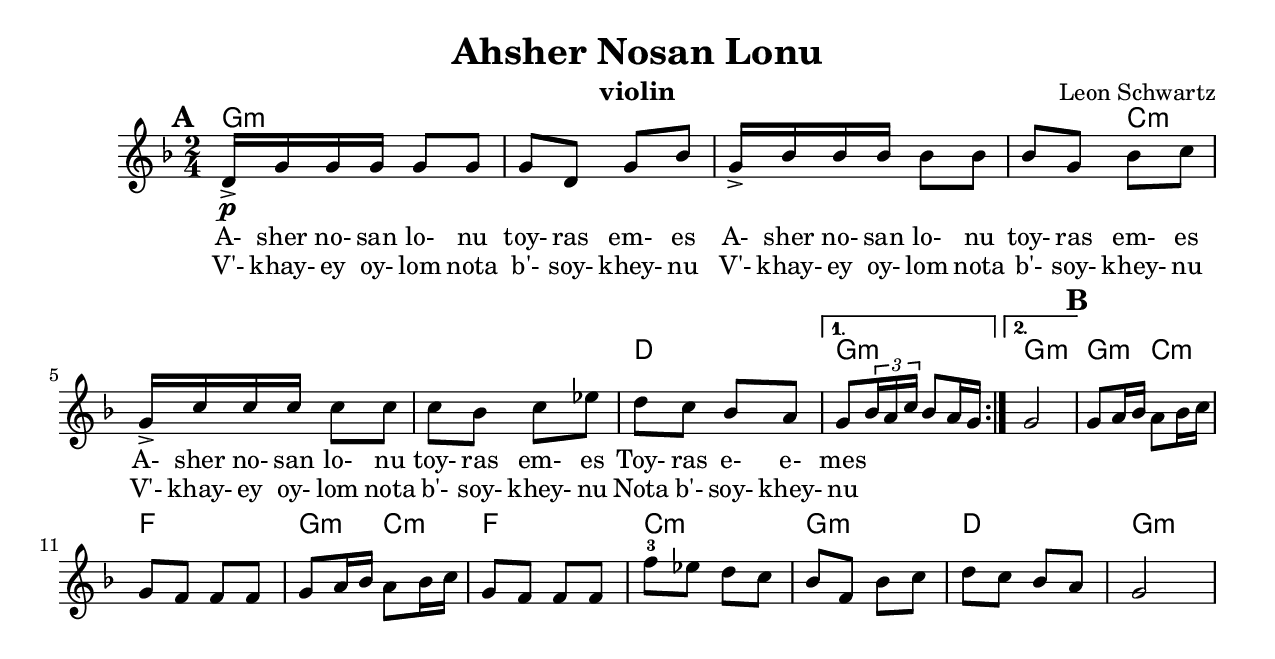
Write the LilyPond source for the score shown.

\version "2.18.0"
\language "english"
\pointAndClickOff

\paper{
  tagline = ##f
  %  print-all-headers = ##t
  #(set-paper-size "letter")
}
\header{
  title= "Ahsher Nosan Lonu"
  subtitle=""
  composer= "Leon Schwartz"
  instrument ="violin"
  arranger= ""
}

%\markup { Play fifth higher on repeat }

melody = \relative c' {
  \clef treble
  \key d \minor
  \time 2/4
  \set Score.markFormatter = #format-mark-box-alphabet
  \set Score.markFormatter = #format-mark-box-alphabet
  %\partial 16*3 a16 d f   %lead in notes

  \repeat volta 2{
  \mark \default
    \mark \default
    d16->\p  g g g g8 g
    g8 d g bf
    g16-> bf bf bf bf8 bf
    bf8 g bf c
    g16-> c c c c8 c
    c8 bf c ef
    d c bf a


    %{
    d8  g8 g
    g8 d g bes
    g8 \tuplet 3/2 {bes16 bes bes} bes8 bes
    bes8 g bes c
    g8 \tuplet 3/2 {c16 c c} c8 c
    c8 bes c ees
    d c bes a
    %}

  }

  \alternative { {g8 \tuplet 3/2{bf16 a c} bf8 a16 g }{g2} }
  \mark \default
  g8 a16 bf a8 bf16 c
  g8 f f f
  g8 a16 bf a8 bf16 c
  g8 f f f
  f'8-3 ef d c
  bf f bf c
  d c bf a
  g2
}


\addlyrics{
  A- sher no- san lo- nu toy- ras em- es
  A- sher no- san lo- nu toy- ras em- es
  A- sher no- san lo- nu toy- ras em- es
  Toy- ras e- e- mes
}
\addlyrics{
  V'- khay- ey oy- lom nota b'- soy- khey- nu
  V'- khay- ey oy- lom nota b'- soy- khey- nu
  V'- khay- ey oy- lom nota b'- soy- khey- nu
  Nota b'- soy- khey- nu
}
harmonies = \chordmode {
  g4*7 :m
  %r4*5
  c4*5:m
  %r4*4
  d2
  g2:m g2:m
  %b section
  g4:m c4:m f2
  g4:m c4:m f2 c2:m g2:m d2 g2:m


}

\score {
  <<
    \new ChordNames {
      \set chordChanges = ##f
      \harmonies
    }
    \new Staff \melody
  >>

  \layout{indent = 1.0\cm}
  \midi { }
}


%{
convert-ly (GNU LilyPond) 2.14.2 Processing `'...  Applying
conversion: 2.12.3, 2.13.0, 2.13.1, 2.13.4, 2.13.10, 2.13.16, 2.13.18,
2.13.20, 2.13.29, 2.13.31, 2.13.36, 2.13.39, 2.13.40, 2.13.42,
2.13.44, 2.13.46, 2.13.48, 2.13.51, 2.14.0
%}
